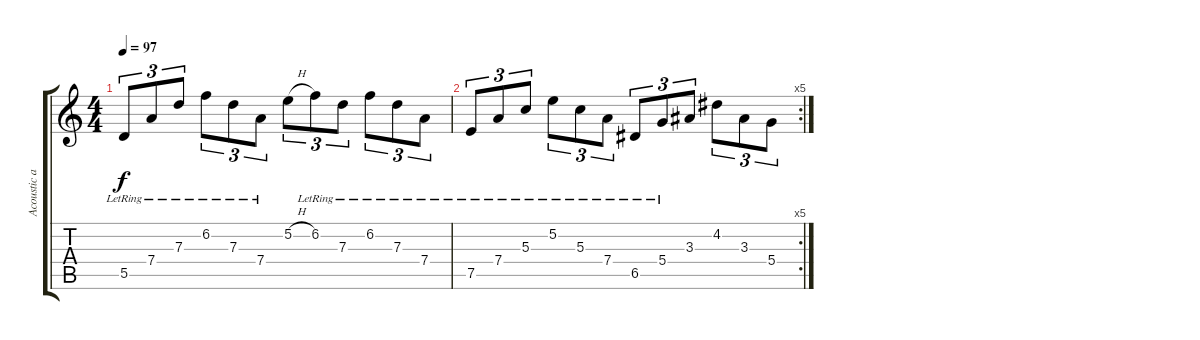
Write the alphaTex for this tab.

\track ("Acoustic and fills" "Acoustic a") {instrument acousticguitarsteel}
\staff {score tabs}
\tuning (E4 B3 G3 D3 A2 D2) {hide}
\ts (4 4)
\tempo 97
\clef g2
\ks c
5.5{lr}.8{tu (3 2) dy f instrument acousticguitarsteel} 7.4{lr}.8{tu (3 2)} 7.3{lr}.8{tu (3 2)} 6.2{lr}.8{tu (3 2)} 7.3{lr}.8{tu (3 2)} 7.4{lr}.8{tu (3 2)} 5.2{h}.8{tu (3 2)} 6.2{lr}.8{tu (3 2)} 7.3{lr}.8{tu (3 2)} 6.2{lr}.8{tu (3 2)} 7.3{lr}.8{tu (3 2)} 7.4{lr}.8{tu (3 2)} |
\rc 5
7.5{lr}.8{tu (3 2)} 7.4{lr}.8{tu (3 2)} 5.3{lr}.8{tu (3 2)} 5.2{lr}.8{tu (3 2)} 5.3{lr}.8{tu (3 2)} 7.4{lr}.8{tu (3 2)} 6.5{lr}.8{tu (3 2)} 5.4{lr}.8{tu (3 2)} 3.3.8{tu (3 2)} 4.2.8{tu (3 2)} 3.3.8{tu (3 2)} 5.4.8{tu (3 2)}
